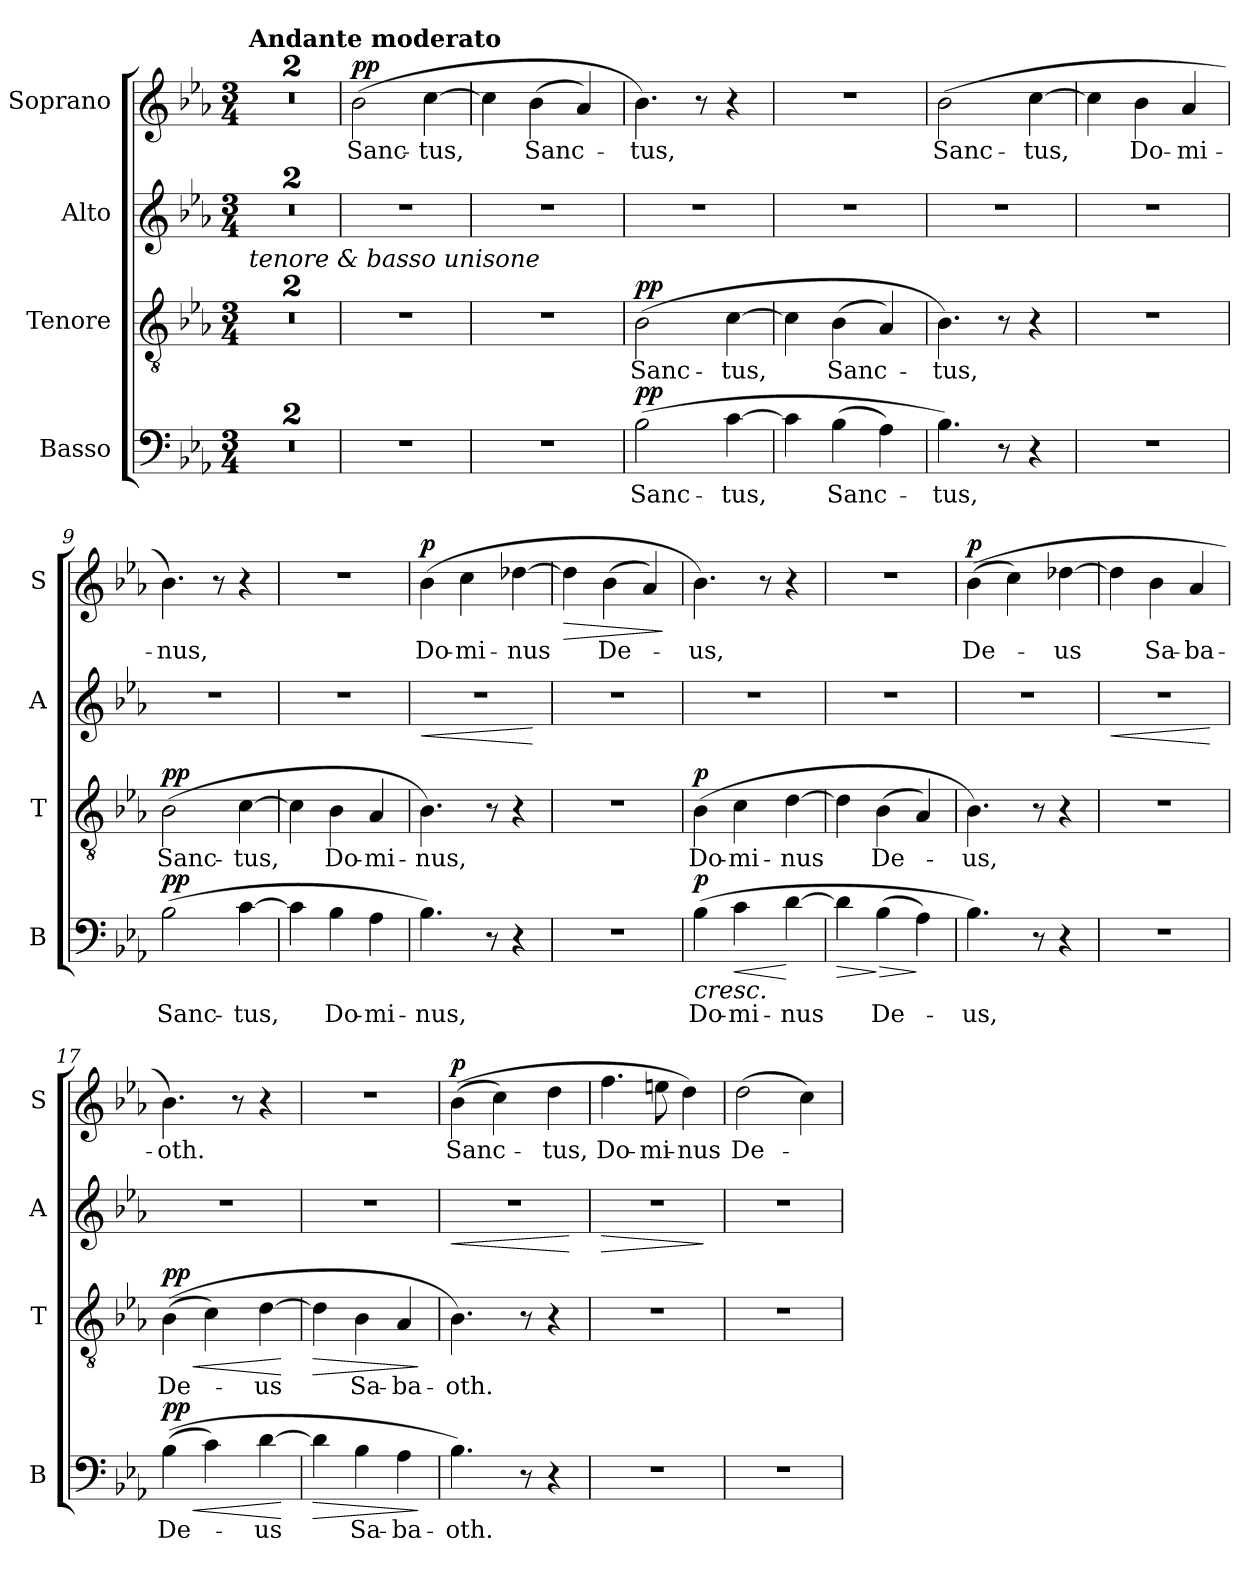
**kern	**text	**dynam	**kern	**text	**dynam	**kern	**dynam	**kern	**text	**dynam
*part4	*part4	*part4	*part3	*part3	*part3	*part2	*part2	*part1	*part1	*part1
*staff4	*staff4	*staff4	*staff3	*staff3	*staff3	*staff2	*staff2	*staff1	*staff1	*staff1
*I"Basso	*	*	*I"Tenore	*	*	*I"Alto	*	*I"Soprano	*	*
*I'B	*	*	*I'T	*	*	*I'A	*	*I'S	*	*
*clefF4	*	*	*clefGv2	*	*	*clefG2	*	*clefG2	*	*
*k[b-e-a-]	*	*	*k[b-e-a-]	*	*	*k[b-e-a-]	*	*k[b-e-a-]	*	*
*E-:	*	*	*E-:	*	*	*E-:	*	*E-:	*	*
*M3/4	*	*	*M3/4	*	*	*M3/4	*	*M3/4	*	*
*MM60	*	*	*MM60	*	*	*MM60	*	*MM60	*	*
=1	=1	=1	=1	=1	=1	=1	=1	=1	=1	=1
!	!	!	!	!	!	!	!	!LO:TX:a:B:t=Andante moderato	!	!
!	!	!	!LO:TX:a:i:t=tenore & basso unisone	!	!	!	!	!	!	!
2.r	.	.	2.r	.	.	2.r	.	2.r	.	.
=2	=2	=2	=2	=2	=2	=2	=2	=2	=2	=2
2.r	.	.	2.r	.	.	2.r	.	2.r	.	.
=3	=3	=3	=3	=3	=3	=3	=3	=3	=3	=3
!	!	!	!	!	!	!	!	!	!LO:LY:b	!LO:DY:a
2.r	.	.	2.r	.	.	2.r	.	(>2b-\	Sanc-	pp
!	!	!	!	!	!	!	!	!	!LO:LY:b	!
.	.	.	.	.	.	.	.	[4cc\	-tus,	.
=4	=4	=4	=4	=4	=4	=4	=4	=4	=4	=4
2.r	.	.	2.r	.	.	2.r	.	4cc\]	.	.
!	!	!	!	!	!	!	!	!	!LO:LY:b	!
.	.	.	.	.	.	.	.	(>4b-\	Sanc-	.
.	.	.	.	.	.	.	.	4a-/)	.	.
=5	=5	=5	=5	=5	=5	=5	=5	=5	=5	=5
!	!LO:LY:b	!LO:DY:a	!	!LO:LY:b	!LO:DY:a	!	!	!	!LO:LY:b	!
(>2B-\	Sanc-	pp	(>2B-\	Sanc-	pp	2.r	.	4.b-\)	-tus,	.
.	.	.	.	.	.	.	.	8r	.	.
!	!LO:LY:b	!	!	!LO:LY:b	!	!	!	!	!	!
[4c\	-tus,	.	[4c\	-tus,	.	.	.	4r	.	.
=6	=6	=6	=6	=6	=6	=6	=6	=6	=6	=6
4c\]	.	.	4c\]	.	.	2.r	.	2.r	.	.
!	!LO:LY:b	!	!	!LO:LY:b	!	!	!	!	!	!
(>4B-\	Sanc-	.	(>4B-\	Sanc-	.	.	.	.	.	.
4A-\)	.	.	4A-/)	.	.	.	.	.	.	.
=7	=7	=7	=7	=7	=7	=7	=7	=7	=7	=7
!	!LO:LY:b	!	!	!LO:LY:b	!	!	!	!	!LO:LY:b	!
4.B-\)	-tus,	.	4.B-\)	-tus,	.	2.r	.	(>2b-\	Sanc-	.
8r	.	.	8r	.	.	.	.	.	.	.
!	!	!	!	!	!	!	!	!	!LO:LY:b	!
4r	.	.	4r	.	.	.	.	[4cc\	-tus,	.
=8	=8	=8	=8	=8	=8	=8	=8	=8	=8	=8
2.r	.	.	2.r	.	.	2.r	.	4cc\]	.	.
!	!	!	!	!	!	!	!	!	!LO:LY:b	!
.	.	.	.	.	.	.	.	4b-\	Do-	.
!	!	!	!	!	!	!	!	!	!LO:LY:b	!
.	.	.	.	.	.	.	.	4a-/	-mi-	.
!!LO:LB:g=z
=9	=9	=9	=9	=9	=9	=9	=9	=9	=9	=9
!	!LO:LY:b	!LO:DY:a	!	!LO:LY:b	!LO:DY:a	!	!	!	!LO:LY:b	!
(>2B-\	Sanc-	pp	(>2B-\	Sanc-	pp	2.r	.	4.b-\)	-nus,	.
.	.	.	.	.	.	.	.	8r	.	.
!	!LO:LY:b	!	!	!LO:LY:b	!	!	!	!	!	!
[4c\	-tus,	.	[4c\	-tus,	.	.	.	4r	.	.
=10	=10	=10	=10	=10	=10	=10	=10	=10	=10	=10
4c\]	.	.	4c\]	.	.	2.r	.	2.r	.	.
!	!LO:LY:b	!	!	!LO:LY:b	!	!	!	!	!	!
4B-\	Do-	.	4B-\	Do-	.	.	.	.	.	.
!	!LO:LY:b	!	!	!LO:LY:b	!	!	!	!	!	!
4A-\	-mi-	.	4A-/	-mi-	.	.	.	.	.	.
=11	=11	=11	=11	=11	=11	=11	=11	=11	=11	=11
!	!LO:LY:b	!	!	!LO:LY:b	!	!	!LO:HP:b	!	!LO:LY:b	!LO:DY:a
4.B-\)	-nus,	.	4.B-\)	-nus,	.	2.r	<	(>4b-\	Do-	p
!	!	!	!	!	!	!	!	!	!LO:LY:b	!
.	.	.	.	.	.	.	.	4cc\	-mi-	.
8r	.	.	8r	.	.	.	.	.	.	.
!	!	!	!	!	!	!	!	!	!LO:LY:b	!
4r	.	.	4r	.	.	.	.	[4dd-X\	-nus	.
.	.	.	.	.	.	.	[	.	.	.
=12	=12	=12	=12	=12	=12	=12	=12	=12	=12	=12
!	!	!	!	!	!	!	!	!	!	!LO:HP:b
2.r	.	.	2.r	.	.	2.r	.	4dd-\]	.	>
!	!	!	!	!	!	!	!	!	!LO:LY:b	!
.	.	.	.	.	.	.	.	(>4b-\	De-	.
.	.	.	.	.	.	.	.	4a-/)	.	.
.	.	.	.	.	.	.	.	.	.	]
=13	=13	=13	=13	=13	=13	=13	=13	=13	=13	=13
!	!LO:LY:b	!LO:HP:b	!	!LO:LY:b	!	!	!	!	!LO:LY:b	!
!	!	!LO:DY:n=1:a	!	!	!LO:DY:a	!	!	!	!	!
(>4B-\	Do-	< p	(>4B-\	Do-	p	2.r	.	4.b-\)	-us,	.
!	!LO:LY:b	!LO:HP:b	!	!LO:LY:b	!	!	!	!	!	!
4c\	-mi-	<	4c\	-mi-	.	.	.	.	.	.
.	.	.	.	.	.	.	.	8r	.	.
!	!LO:LY:b	!	!	!LO:LY:b	!	!	!	!	!	!
[4d\	-nus	[	[4d\	-nus	.	.	.	4r	.	.
.	.	[	.	.	.	.	.	.	.	.
=14	=14	=14	=14	=14	=14	=14	=14	=14	=14	=14
!	!	!LO:HP:b	!	!	!	!	!	!	!	!
4d\]	.	>	4d\]	.	.	2.r	.	2.r	.	.
!	!LO:LY:b	!LO:HP:n=1:b	!	!LO:LY:b	!	!	!	!	!	!
(>4B-\	De-	] >	(>4B-\	De-	.	.	.	.	.	.
4A-\)	.	]	4A-/)	.	.	.	.	.	.	.
=15	=15	=15	=15	=15	=15	=15	=15	=15	=15	=15
!	!LO:LY:b	!	!	!LO:LY:b	!	!	!	!	!LO:LY:b	!LO:DY:a
4.B-\)	-us,	.	4.B-\)	-us,	.	2.r	.	(>(>4b-\	De-	p
.	.	.	.	.	.	.	.	4cc\)	.	.
8r	.	.	8r	.	.	.	.	.	.	.
!	!	!	!	!	!	!	!	!	!LO:LY:b	!
4r	.	.	4r	.	.	.	.	[4dd-X\	-us	.
=16	=16	=16	=16	=16	=16	=16	=16	=16	=16	=16
!	!	!	!	!	!	!	!LO:HP:b	!	!	!
!	!	!	!	!	!	!	!LO:HP:n=1:b	!	!	!
2.r	.	.	2.r	.	.	2.r	< >	4dd-\]	.	.
!	!	!	!	!	!	!	!	!	!LO:LY:b	!
.	.	.	.	.	.	.	.	4b-\	Sa-	.
!	!	!	!	!	!	!	!	!	!LO:LY:b	!
.	.	.	.	.	.	.	.	4a-/	-ba-	.
.	.	.	.	.	.	.	[	.	.	.
!!LO:PB:g=z
=17	=17	=17	=17	=17	=17	=17	=17	=17	=17	=17
!	!LO:LY:b	!LO:HP:b	!	!LO:LY:b	!LO:HP:b	!	!	!	!LO:LY:b	!
!	!	!LO:DY:n=1:a	!	!	!LO:DY:n=1:a	!	!	!	!	!
(>(>4B-\	De-	< pp	(>(>4B-\	De-	< pp	2.r	.	4.b-\)	-oth.	.
4c\)	.	.	4c\)	.	.	.	.	.	.	.
.	.	.	.	.	.	.	.	8r	.	.
!	!LO:LY:b	!	!	!LO:LY:b	!	!	!	!	!	!
[4d\	-us	.	[4d\	-us	.	.	.	4r	.	.
.	.	[	.	.	[	.	]	.	.	.
=18	=18	=18	=18	=18	=18	=18	=18	=18	=18	=18
!	!	!LO:HP:b	!	!	!LO:HP:b	!	!	!	!	!
4d\]	.	>	4d\]	.	>	2.r	.	2.r	.	.
!	!LO:LY:b	!	!	!LO:LY:b	!	!	!	!	!	!
4B-\	Sa-	.	4B-\	Sa-	.	.	.	.	.	.
!	!LO:LY:b	!	!	!LO:LY:b	!	!	!	!	!	!
4A-\	-ba-	.	4A-/	-ba-	.	.	.	.	.	.
.	.	]	.	.	]	.	.	.	.	.
=19	=19	=19	=19	=19	=19	=19	=19	=19	=19	=19
!	!LO:LY:b	!	!	!LO:LY:b	!	!	!LO:HP:b	!	!LO:LY:b	!LO:DY:a
4.B-\)	-oth.	.	4.B-\)	-oth.	.	2.r	<	(>(>4b-\	Sanc-	p
.	.	.	.	.	.	.	.	4cc\)	.	.
8r	.	.	8r	.	.	.	.	.	.	.
!	!	!	!	!	!	!	!	!	!LO:LY:b	!
4r	.	.	4r	.	.	.	.	4dd\	-tus,	.
.	.	.	.	.	.	.	[	.	.	.
=20	=20	=20	=20	=20	=20	=20	=20	=20	=20	=20
!	!	!	!	!	!	!	!LO:HP:b	!	!LO:LY:b	!
2.r	.	.	2.r	.	.	2.r	>	4.ff\	Do-	.
!	!	!	!	!	!	!	!	!	!LO:LY:b	!
.	.	.	.	.	.	.	.	8een\	-mi-	.
!	!	!	!	!	!	!	!	!	!LO:LY:b	!
.	.	.	.	.	.	.	.	4dd\)	-nus	.
.	.	.	.	.	.	.	]	.	.	.
=21	=21	=21	=21	=21	=21	=21	=21	=21	=21	=21
!	!	!	!	!	!	!	!	!	!LO:LY:b	!
2.r	.	.	2.r	.	.	2.r	.	(>2dd\	De-	.
.	.	.	.	.	.	.	.	4cc\)	.	.
=	=	=	=	=	=	=	=	=	=	=
*-	*-	*-	*-	*-	*-	*-	*-	*-	*-	*-
